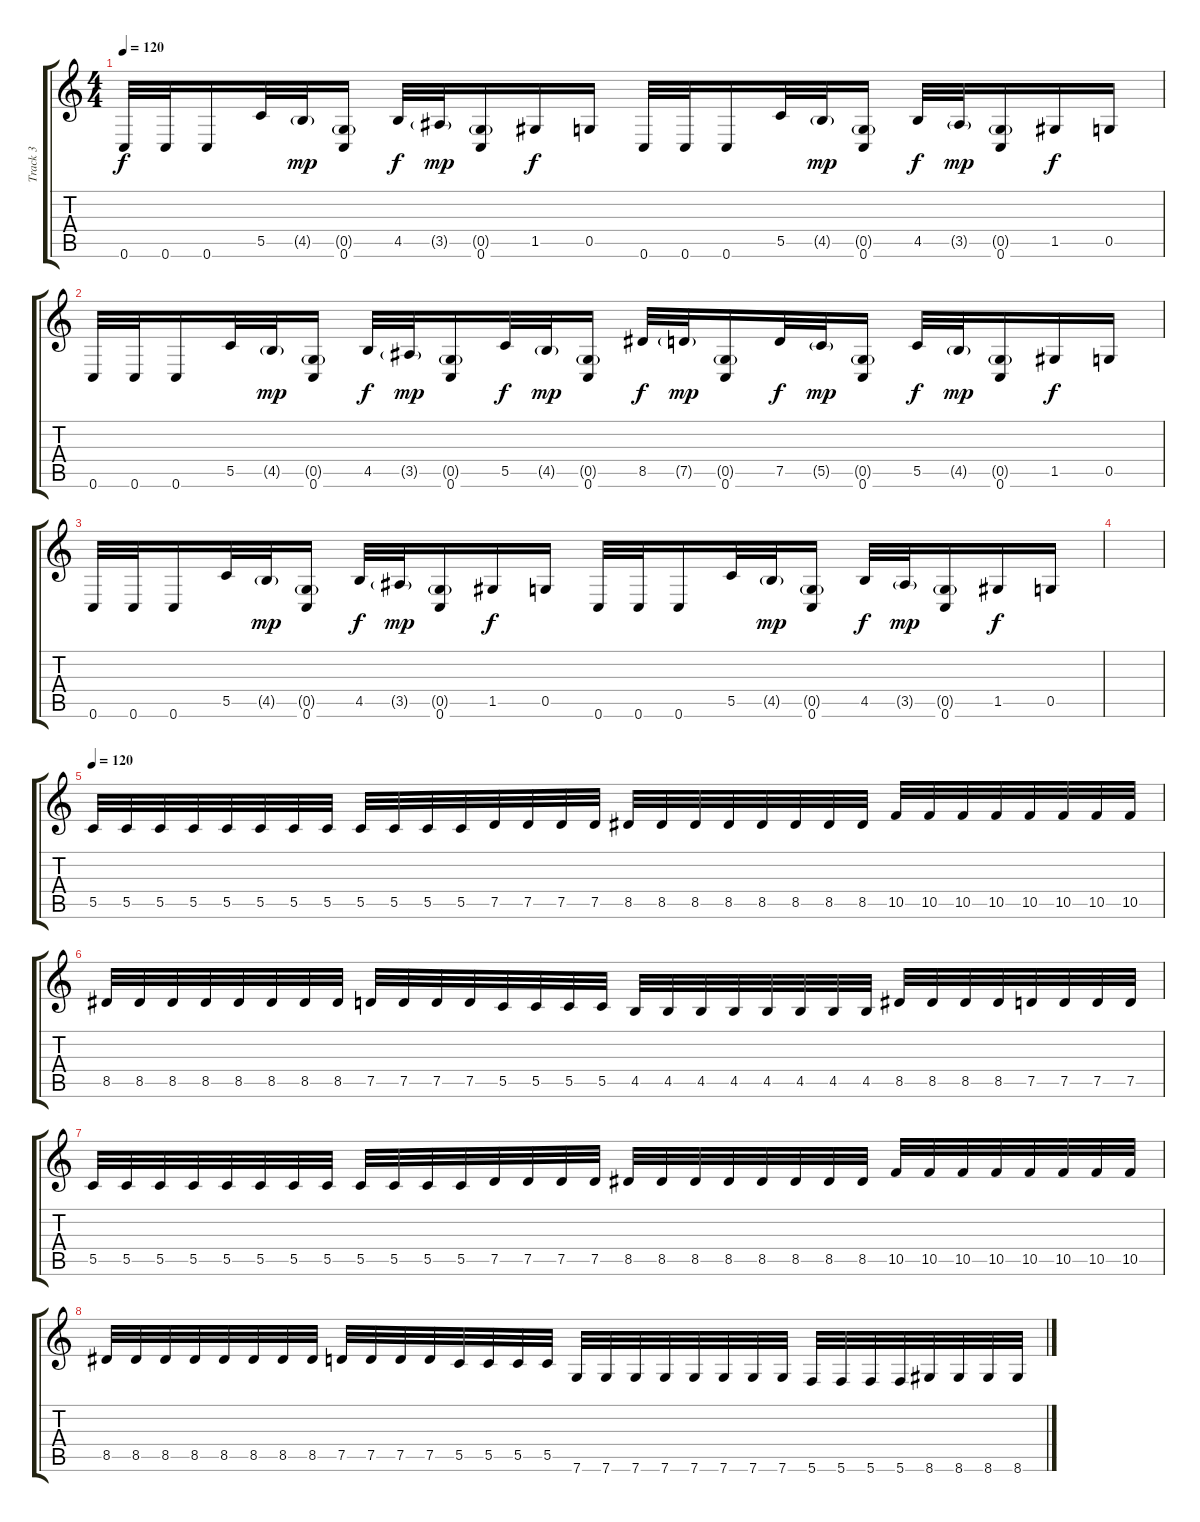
\track ("Track 3" "Track 3") {instrument acousticguitarsteel}
\staff {score tabs}
\tuning (D4 A3 F3 C3 G2 C2) {hide}
\ts (4 4)
\tempo 120
\clef g2
\ks c
0.6.32{dy f} 0.6.32 0.6.16 5.5.32 4.5{g}.32{dy mp} (0.5{g} 0.6).16 4.5.32{dy f} 3.5{g}.32{dy mp} (0.5{g} 0.6).16 1.5.16{dy f} 0.5.16 0.6.32 0.6.32 0.6.16 5.5.32 4.5{g}.32{dy mp} (0.5{g} 0.6).16 4.5.32{dy f} 3.5{g}.32{dy mp} (0.5{g} 0.6).16 1.5.16{dy f} 0.5.16 |
0.6.32 0.6.32 0.6.16 5.5.32 4.5{g}.32{dy mp} (0.5{g} 0.6).16 4.5.32{dy f} 3.5{g}.32{dy mp} (0.5{g} 0.6).16 5.5.32{dy f} 4.5{g}.32{dy mp} (0.5{g} 0.6).16 8.5.32{dy f} 7.5{g}.32{dy mp} (0.5{g} 0.6).16 7.5.32{dy f} 5.5{g}.32{dy mp} (0.5{g} 0.6).16 5.5.32{dy f} 4.5{g}.32{dy mp} (0.5{g} 0.6).16 1.5.16{dy f} 0.5.16 |
0.6.32 0.6.32 0.6.16 5.5.32 4.5{g}.32{dy mp} (0.5{g} 0.6).16 4.5.32{dy f} 3.5{g}.32{dy mp} (0.5{g} 0.6).16 1.5.16{dy f} 0.5.16 0.6.32 0.6.32 0.6.16 5.5.32 4.5{g}.32{dy mp} (0.5{g} 0.6).16 4.5.32{dy f} 3.5{g}.32{dy mp} (0.5{g} 0.6).16 1.5.16{dy f} 0.5.16 |
|
\tempo 120
5.5.32 5.5.32 5.5.32 5.5.32 5.5.32 5.5.32 5.5.32 5.5.32 5.5.32 5.5.32 5.5.32 5.5.32 7.5.32 7.5.32 7.5.32 7.5.32 8.5.32 8.5.32 8.5.32 8.5.32 8.5.32 8.5.32 8.5.32 8.5.32 10.5.32 10.5.32 10.5.32 10.5.32 10.5.32 10.5.32 10.5.32 10.5.32 |
8.5.32 8.5.32 8.5.32 8.5.32 8.5.32 8.5.32 8.5.32 8.5.32 7.5.32 7.5.32 7.5.32 7.5.32 5.5.32 5.5.32 5.5.32 5.5.32 4.5.32 4.5.32 4.5.32 4.5.32 4.5.32 4.5.32 4.5.32 4.5.32 8.5.32 8.5.32 8.5.32 8.5.32 7.5.32 7.5.32 7.5.32 7.5.32 |
5.5.32 5.5.32 5.5.32 5.5.32 5.5.32 5.5.32 5.5.32 5.5.32 5.5.32 5.5.32 5.5.32 5.5.32 7.5.32 7.5.32 7.5.32 7.5.32 8.5.32 8.5.32 8.5.32 8.5.32 8.5.32 8.5.32 8.5.32 8.5.32 10.5.32 10.5.32 10.5.32 10.5.32 10.5.32 10.5.32 10.5.32 10.5.32 |
8.5.32 8.5.32 8.5.32 8.5.32 8.5.32 8.5.32 8.5.32 8.5.32 7.5.32 7.5.32 7.5.32 7.5.32 5.5.32 5.5.32 5.5.32 5.5.32 7.6.32 7.6.32 7.6.32 7.6.32 7.6.32 7.6.32 7.6.32 7.6.32 5.6.32 5.6.32 5.6.32 5.6.32 8.6.32 8.6.32 8.6.32 8.6.32
